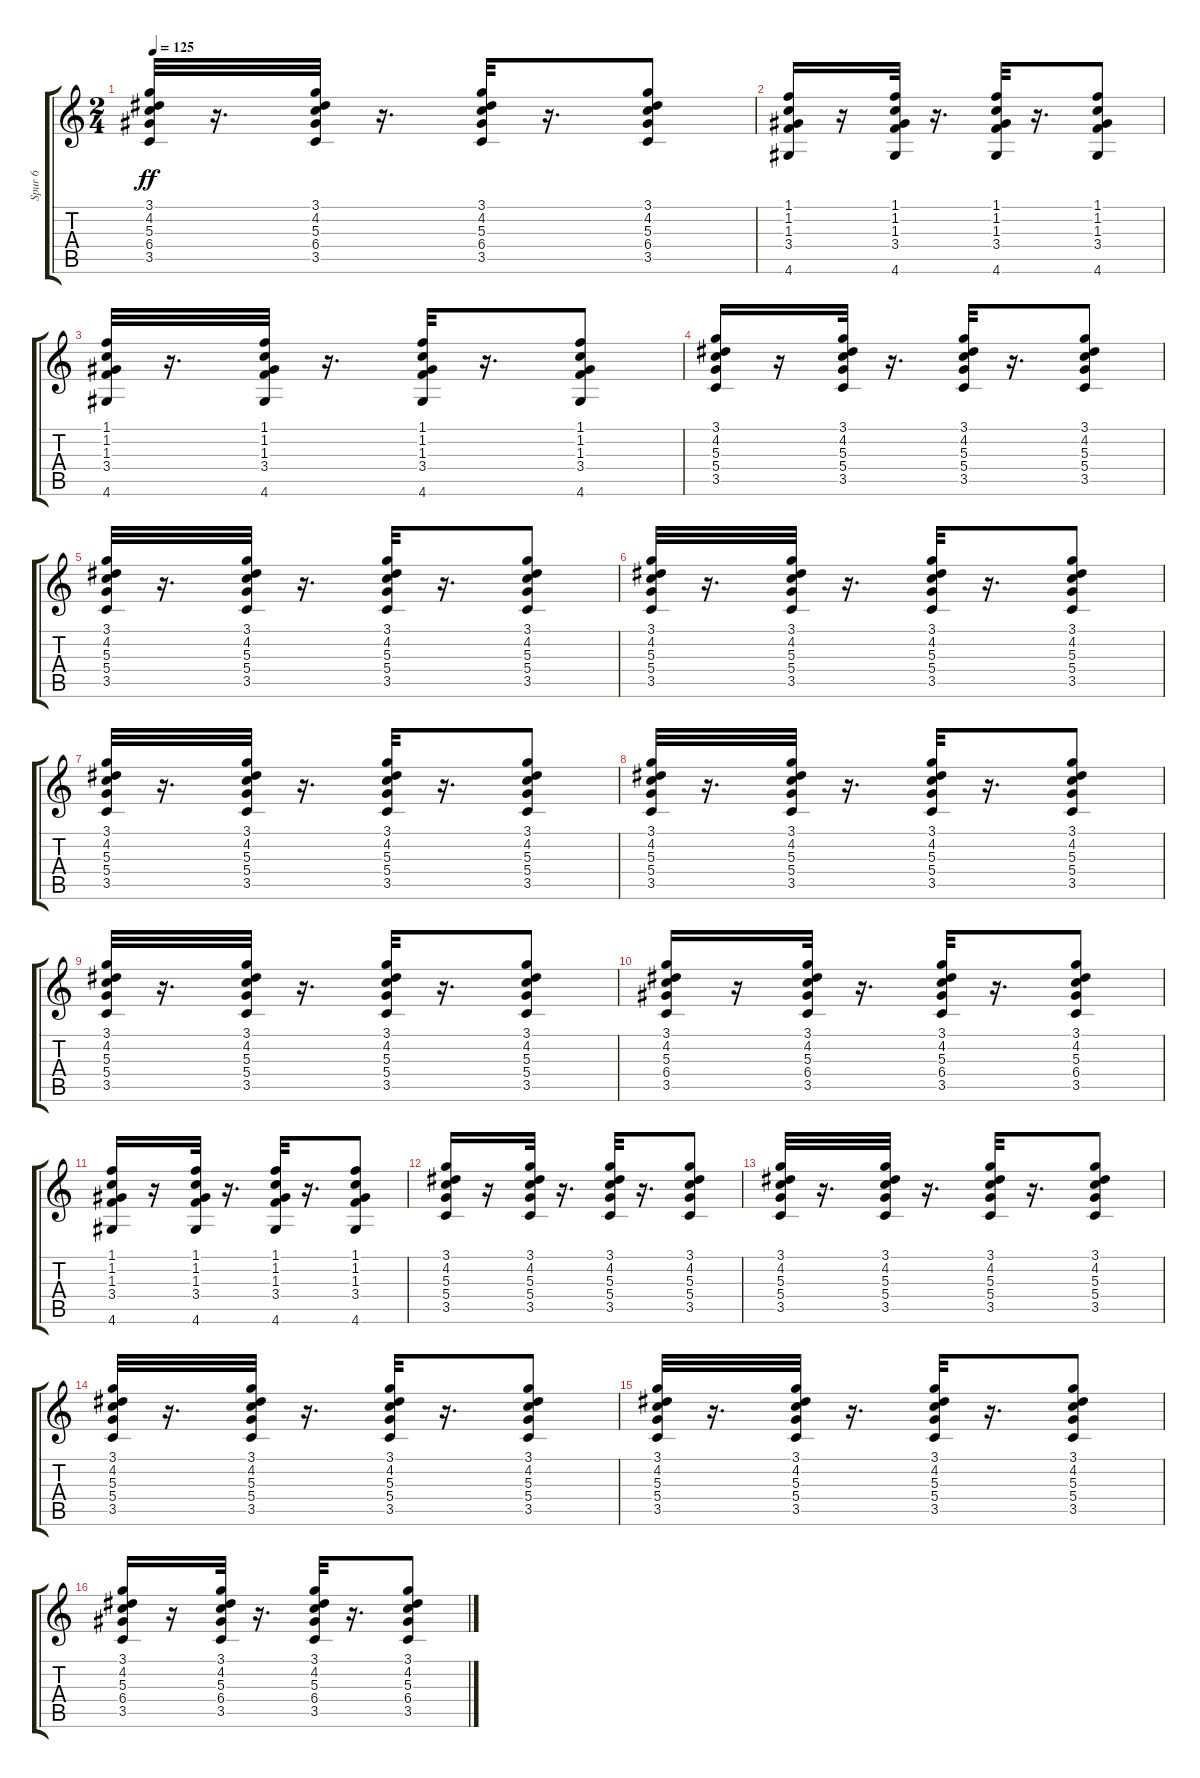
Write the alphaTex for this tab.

\track ("Spur 6" "Spur 6") {instrument acousticguitarsteel}
\staff {score tabs}
\tuning (E4 B3 G3 D3 A2 E2) {hide}
\ts (2 4)
\tempo 125
\clef g2
\ks c
(3.1 4.2 5.3 6.4 3.5).32{dy ff} r.16{d} (3.1 4.2 5.3 6.4 3.5).32 r.16{d} (3.1 4.2 5.3 6.4 3.5).32 r.16{d} (3.1 4.2 5.3 6.4 3.5).8 |
(1.1 1.2 1.3 3.4 4.6).16 r.16 (1.1 1.2 1.3 3.4 4.6).32 r.16{d} (1.1 1.2 1.3 3.4 4.6).32 r.16{d} (1.1 1.2 1.3 3.4 4.6).8 |
(1.1 1.2 1.3 3.4 4.6).32 r.16{d} (1.1 1.2 1.3 3.4 4.6).32 r.16{d} (1.1 1.2 1.3 3.4 4.6).32 r.16{d} (1.1 1.2 1.3 3.4 4.6).8 |
(3.1 4.2 5.3 5.4 3.5).16 r.16 (3.1 4.2 5.3 5.4 3.5).32 r.16{d} (3.1 4.2 5.3 5.4 3.5).32 r.16{d} (3.1 4.2 5.3 5.4 3.5).8 |
(3.1 4.2 5.3 5.4 3.5).32 r.16{d} (3.1 4.2 5.3 5.4 3.5).32 r.16{d} (3.1 4.2 5.3 5.4 3.5).32 r.16{d} (3.1 4.2 5.3 5.4 3.5).8 |
(3.1 4.2 5.3 5.4 3.5).32 r.16{d} (3.1 4.2 5.3 5.4 3.5).32 r.16{d} (3.1 4.2 5.3 5.4 3.5).32 r.16{d} (3.1 4.2 5.3 5.4 3.5).8 |
(3.1 4.2 5.3 5.4 3.5).32 r.16{d} (3.1 4.2 5.3 5.4 3.5).32 r.16{d} (3.1 4.2 5.3 5.4 3.5).32 r.16{d} (3.1 4.2 5.3 5.4 3.5).8 |
(3.1 4.2 5.3 5.4 3.5).32 r.16{d} (3.1 4.2 5.3 5.4 3.5).32 r.16{d} (3.1 4.2 5.3 5.4 3.5).32 r.16{d} (3.1 4.2 5.3 5.4 3.5).8 |
(3.1 4.2 5.3 5.4 3.5).32 r.16{d} (3.1 4.2 5.3 5.4 3.5).32 r.16{d} (3.1 4.2 5.3 5.4 3.5).32 r.16{d} (3.1 4.2 5.3 5.4 3.5).8 |
(3.1 4.2 5.3 6.4 3.5).16 r.16 (3.1 4.2 5.3 6.4 3.5).32 r.16{d} (3.1 4.2 5.3 6.4 3.5).32 r.16{d} (3.1 4.2 5.3 6.4 3.5).8 |
(1.1 1.2 1.3 3.4 4.6).16 r.16 (1.1 1.2 1.3 3.4 4.6).32 r.16{d} (1.1 1.2 1.3 3.4 4.6).32 r.16{d} (1.1 1.2 1.3 3.4 4.6).8 |
(3.1 4.2 5.3 5.4 3.5).16 r.16 (3.1 4.2 5.3 5.4 3.5).32 r.16{d} (3.1 4.2 5.3 5.4 3.5).32 r.16{d} (3.1 4.2 5.3 5.4 3.5).8 |
(3.1 4.2 5.3 5.4 3.5).32 r.16{d} (3.1 4.2 5.3 5.4 3.5).32 r.16{d} (3.1 4.2 5.3 5.4 3.5).32 r.16{d} (3.1 4.2 5.3 5.4 3.5).8 |
(3.1 4.2 5.3 5.4 3.5).32 r.16{d} (3.1 4.2 5.3 5.4 3.5).32 r.16{d} (3.1 4.2 5.3 5.4 3.5).32 r.16{d} (3.1 4.2 5.3 5.4 3.5).8 |
(3.1 4.2 5.3 5.4 3.5).32 r.16{d} (3.1 4.2 5.3 5.4 3.5).32 r.16{d} (3.1 4.2 5.3 5.4 3.5).32 r.16{d} (3.1 4.2 5.3 5.4 3.5).8 |
(3.1 4.2 5.3 6.4 3.5).16 r.16 (3.1 4.2 5.3 6.4 3.5).32 r.16{d} (3.1 4.2 5.3 6.4 3.5).32 r.16{d} (3.1 4.2 5.3 6.4 3.5).8
